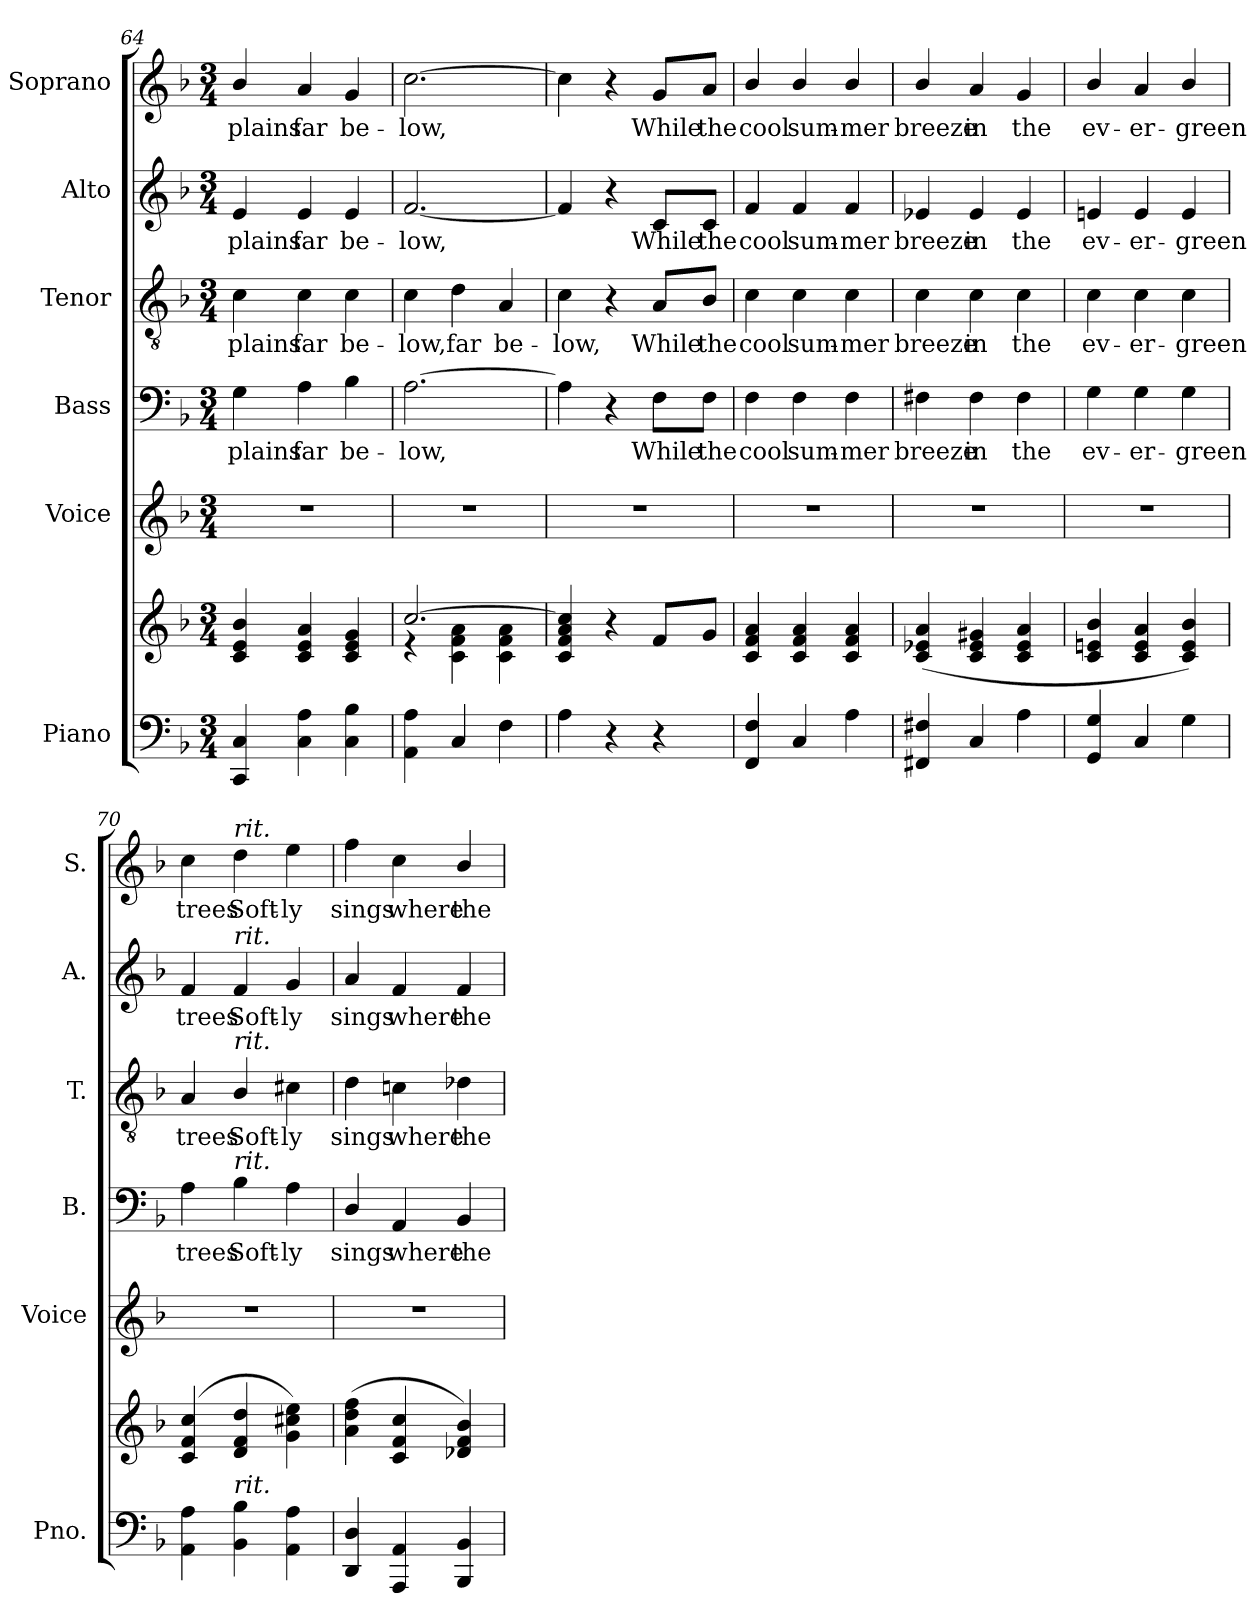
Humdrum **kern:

**kern	**kern	**kern	**kern	**text	**kern	**text	**kern	**text	**kern	**text
*part6	*part6	*part5	*part4	*part4	*part3	*part3	*part2	*part2	*part1	*part1
*staff7	*staff6	*staff5	*staff4	*staff4	*staff3	*staff3	*staff2	*staff2	*staff1	*staff1
*I"Piano	*	*I"Voice	*I"Bass	*	*I"Tenor	*	*I"Alto	*	*I"Soprano	*
*I'Pno.	*	*I'Voice	*I'B.	*	*I'T.	*	*I'A.	*	*I'S.	*
*clefF4	*clefG2	*clefG2	*clefF4	*	*clefGv2	*	*clefG2	*	*clefG2	*
*	*	*	*	*	*ITrd7c12	*	*	*	*	*
*k[b-]	*k[b-]	*k[b-]	*k[b-]	*	*k[b-]	*	*k[b-]	*	*k[b-]	*
*F:	*F:	*F:	*F:	*	*F:	*	*F:	*	*F:	*
*M3/4	*M3/4	*M3/4	*M3/4	*	*M3/4	*	*M3/4	*	*M3/4	*
=64	=64	=64	=64	=64	=64	=64	=64	=64	=64	=64
!	!	!LO:N:vis=1	!	!	!	!	!	!	!	!
!	!	!	!	!LO:LY:b:color=#000000	!	!	!	!	!	!
!	!	!	!	!	!	!LO:LY:b:color=#000000	!	!	!	!
!	!	!	!	!	!	!	!	!LO:LY:b:color=#000000	!	!
!	!	!	!	!	!	!	!	!	!	!LO:LY:b:color=#000000
4CCi/ 4Ci	4ci/ 4ei 4b-i	2.r	4Gi\	plains	4Ci\	plains	4ei/	plains	4b-i/	plains
!	!	!	!	!LO:LY:b:color=#000000	!	!	!	!	!	!
!	!	!	!	!	!	!LO:LY:b:color=#000000	!	!	!	!
!	!	!	!	!	!	!	!	!LO:LY:b:color=#000000	!	!
!	!	!	!	!	!	!	!	!	!	!LO:LY:b:color=#000000
4Ci\ 4Ai	4ci/ 4ei 4ai	.	4Ai\	far	4Ci\	far	4ei/	far	4ai/	far
!	!	!	!	!LO:LY:b:color=#000000	!	!	!	!	!	!
!	!	!	!	!	!	!LO:LY:b:color=#000000	!	!	!	!
!	!	!	!	!	!	!	!	!LO:LY:b:color=#000000	!	!
!	!	!	!	!	!	!	!	!	!	!LO:LY:b:color=#000000
4Ci\ 4B-i	4ci/ 4ei 4gi	.	4B-i\	be-	4Ci\	be-	4ei/	be-	4gi/	be-
!!LO:PB:g=z
=65	=65	=65	=65	=65	=65	=65	=65	=65	=65	=65
*	*^	*	*	*	*	*	*	*	*	*
!	!	!	!LO:N:vis=1	!	!	!	!	!	!	!	!
!	!	!	!	!	!LO:LY:b:color=#000000	!	!	!	!	!	!
!	!	!	!	!	!	!	!LO:LY:b:color=#000000	!	!	!	!
!	!	!	!	!	!	!	!	!	!LO:LY:b:color=#000000	!	!
!	!	!	!	!	!	!	!	!	!	!	!LO:LY:b:color=#000000
4AAi\ 4Ai	[2.cci/	4r	2.r	[2.Ai\	-low,	4Ci\	-low,	[2.fi/	-low,	[2.cci\	-low,
!	!	!	!	!	!	!	!LO:LY:b:color=#000000	!	!	!	!
4Ci/	.	4ci\ 4fi 4ai	.	.	.	4Di\	far	.	.	.	.
!	!	!	!	!	!	!	!LO:LY:b:color=#000000	!	!	!	!
4Fi\	.	4ci\ 4fi 4ai	.	.	.	4AAi/	be-	.	.	.	.
=66	=66	=66	=66	=66	=66	=66	=66	=66	=66	=66	=66
!	!	!	!LO:N:vis=1	!	!	!	!	!	!	!	!
*	*v	*v	*	*	*	*	*	*	*	*	*
*	*^	*	*	*	*	*	*	*	*	*
!	!	!	!	!	!	!	!LO:LY:b:color=#000000	!	!	!	!
*	*v	*v	*	*	*	*	*	*	*	*	*
4Ai\	4ci/ 4fi 4ai 4cci]	2.r	4Ai\]	.	4Ci\	-low,	4fi/]	.	4cci\]	.
4r	4r	.	4r	.	4r	.	4r	.	4r	.
!	!	!	!	!LO:LY:b:color=#000000	!	!	!	!	!	!
!	!	!	!	!	!	!LO:LY:b:color=#000000	!	!	!	!
!	!	!	!	!	!	!	!	!LO:LY:b:color=#000000	!	!
!	!	!	!	!	!	!	!	!	!	!LO:LY:b:color=#000000
4r	8fi/L	.	8Fi\L	While	8AAi/L	While	8ci/L	While	8gi/L	While
!	!	!	!	!LO:LY:b:color=#000000	!	!	!	!	!	!
!	!	!	!	!	!	!LO:LY:b:color=#000000	!	!	!	!
!	!	!	!	!	!	!	!	!LO:LY:b:color=#000000	!	!
!	!	!	!	!	!	!	!	!	!	!LO:LY:b:color=#000000
.	8gi/J	.	8Fi\J	the	8BB-i/J	the	8ci/J	the	8ai/J	the
=67	=67	=67	=67	=67	=67	=67	=67	=67	=67	=67
!	!	!LO:N:vis=1	!	!	!	!	!	!	!	!
!	!	!	!	!LO:LY:b:color=#000000	!	!	!	!	!	!
!	!	!	!	!	!	!LO:LY:b:color=#000000	!	!	!	!
!	!	!	!	!	!	!	!	!LO:LY:b:color=#000000	!	!
!	!	!	!	!	!	!	!	!	!	!LO:LY:b:color=#000000
4FFi/ 4Fi	4ci/ 4fi 4ai	2.r	4Fi\	cool	4Ci\	cool	4fi/	cool	4b-i/	cool
!	!	!	!	!LO:LY:b:color=#000000	!	!	!	!	!	!
!	!	!	!	!	!	!LO:LY:b:color=#000000	!	!	!	!
!	!	!	!	!	!	!	!	!LO:LY:b:color=#000000	!	!
!	!	!	!	!	!	!	!	!	!	!LO:LY:b:color=#000000
4Ci/	4ci/ 4fi 4ai	.	4Fi\	sum-	4Ci\	sum-	4fi/	sum-	4b-i/	sum-
!	!	!	!	!LO:LY:b:color=#000000	!	!	!	!	!	!
!	!	!	!	!	!	!LO:LY:b:color=#000000	!	!	!	!
!	!	!	!	!	!	!	!	!LO:LY:b:color=#000000	!	!
!	!	!	!	!	!	!	!	!	!	!LO:LY:b:color=#000000
4Ai\	4ci/ 4fi 4ai	.	4Fi\	-mer	4Ci\	-mer	4fi/	-mer	4b-i/	-mer
=68	=68	=68	=68	=68	=68	=68	=68	=68	=68	=68
!	!	!LO:N:vis=1	!	!	!	!	!	!	!	!
!	!	!	!	!LO:LY:b:color=#000000	!	!	!	!	!	!
!	!	!	!	!	!	!LO:LY:b:color=#000000	!	!	!	!
!	!	!	!	!	!	!	!	!LO:LY:b:color=#000000	!	!
!	!	!	!	!	!	!	!	!	!	!LO:LY:b:color=#000000
4FF#Xi/ 4F#Xi	(4ci/ 4e-Xi 4ai	2.r	4F#Xi\	breeze	4Ci\	breeze	4e-Xi/	breeze	4b-i/	breeze
!	!	!	!	!LO:LY:b:color=#000000	!	!	!	!	!	!
!	!	!	!	!	!	!LO:LY:b:color=#000000	!	!	!	!
!	!	!	!	!	!	!	!	!LO:LY:b:color=#000000	!	!
!	!	!	!	!	!	!	!	!	!	!LO:LY:b:color=#000000
4Ci/	4ci/ 4e-i 4g#Xi	.	4F#i\	in	4Ci\	in	4e-i/	in	4ai/	in
!	!	!	!	!LO:LY:b:color=#000000	!	!	!	!	!	!
!	!	!	!	!	!	!LO:LY:b:color=#000000	!	!	!	!
!	!	!	!	!	!	!	!	!LO:LY:b:color=#000000	!	!
!	!	!	!	!	!	!	!	!	!	!LO:LY:b:color=#000000
4Ai\	4ci/ 4e-i 4ai	.	4F#i\	the	4Ci\	the	4e-i/	the	4gi/	the
=69	=69	=69	=69	=69	=69	=69	=69	=69	=69	=69
!	!	!LO:N:vis=1	!	!	!	!	!	!	!	!
!	!	!	!	!LO:LY:b:color=#000000	!	!	!	!	!	!
!	!	!	!	!	!	!LO:LY:b:color=#000000	!	!	!	!
!	!	!	!	!	!	!	!	!LO:LY:b:color=#000000	!	!
!	!	!	!	!	!	!	!	!	!	!LO:LY:b:color=#000000
4GGi/ 4Gi	4ci/ 4eni 4b-i	2.r	4Gi\	ev-	4Ci\	ev-	4eni/	ev-	4b-i/	ev-
!	!	!	!	!LO:LY:b:color=#000000	!	!	!	!	!	!
!	!	!	!	!	!	!LO:LY:b:color=#000000	!	!	!	!
!	!	!	!	!	!	!	!	!LO:LY:b:color=#000000	!	!
!	!	!	!	!	!	!	!	!	!	!LO:LY:b:color=#000000
4Ci/	4ci/ 4ei 4ai	.	4Gi\	-er-	4Ci\	-er-	4ei/	-er-	4ai/	-er-
!	!	!	!	!LO:LY:b:color=#000000	!	!	!	!	!	!
!	!	!	!	!	!	!LO:LY:b:color=#000000	!	!	!	!
!	!	!	!	!	!	!	!	!LO:LY:b:color=#000000	!	!
!	!	!	!	!	!	!	!	!	!	!LO:LY:b:color=#000000
4Gi\	4ci/ 4ei 4b-i)	.	4Gi\	-green	4Ci\	-green	4ei/	-green	4b-i/	-green
!!LO:LB:g=z
=70	=70	=70	=70	=70	=70	=70	=70	=70	=70	=70
!	!	!LO:N:vis=1	!	!	!	!	!	!	!	!
!	!	!	!	!LO:LY:b:color=#000000	!	!	!	!	!	!
!	!	!	!	!	!	!LO:LY:b:color=#000000	!	!	!	!
!	!	!	!	!	!	!	!	!LO:LY:b:color=#000000	!	!
!	!	!	!	!	!	!	!	!	!	!LO:LY:b:color=#000000
4AAi\ 4Ai	(4ci/ 4fi 4cci	2.r	4Ai\	trees	4AAi/	trees	4fi/	trees	4cci\	trees
!	!	!	!	!LO:LY:b:color=#000000	!	!	!	!	!	!
!	!	!	!	!	!	!LO:LY:b:color=#000000	!	!	!	!
!	!	!	!	!	!	!	!	!LO:LY:b:color=#000000	!	!
!	!	!	!	!	!	!	!	!	!LO:TX:a:i:t=rit.	!
!	!	!	!	!	!	!	!LO:TX:a:i:t=rit.	!	!	!
!	!	!	!	!	!LO:TX:a:i:t=rit.	!	!	!	!	!
!	!	!	!LO:TX:a:i:t=rit.	!	!	!	!	!	!	!
!LO:TX:a:i:t=rit.	!	!	!	!	!	!	!	!	!	!
!	!	!	!	!	!	!	!	!	!	!LO:LY:b:color=#000000
4BB-i\ 4B-i	4di/ 4fi 4ddi	.	4B-i\	Soft-	4BB-i/	Soft-	4fi/	Soft-	4ddi\	Soft-
!	!	!	!	!LO:LY:b:color=#000000	!	!	!	!	!	!
!	!	!	!	!	!	!LO:LY:b:color=#000000	!	!	!	!
!	!	!	!	!	!	!	!	!LO:LY:b:color=#000000	!	!
!	!	!	!	!	!	!	!	!	!	!LO:LY:b:color=#000000
4AAi\ 4Ai	4gi\ 4cc#Xi 4eei)	.	4Ai\	-ly	4C#Xi\	-ly	4gi/	-ly	4eei\	-ly
=71	=71	=71	=71	=71	=71	=71	=71	=71	=71	=71
!	!	!LO:N:vis=1	!	!	!	!	!	!	!	!
!	!	!	!	!LO:LY:b:color=#000000	!	!	!	!	!	!
!	!	!	!	!	!	!LO:LY:b:color=#000000	!	!	!	!
!	!	!	!	!	!	!	!	!LO:LY:b:color=#000000	!	!
!	!	!	!	!	!	!	!	!	!	!LO:LY:b:color=#000000
4DDi/ 4Di	(4ai\ 4ddi 4ffi	2.r	4Di/	sings	4Di\	sings	4ai/	sings	4ffi\	sings
!	!	!	!	!LO:LY:b:color=#000000	!	!	!	!	!	!
!	!	!	!	!	!	!LO:LY:b:color=#000000	!	!	!	!
!	!	!	!	!	!	!	!	!LO:LY:b:color=#000000	!	!
!	!	!	!	!	!	!	!	!	!	!LO:LY:b:color=#000000
4AAAi/ 4AAi	4ci/ 4fi 4cci	.	4AAi/	where	4Cni\	where	4fi/	where	4cci\	where
!	!	!	!	!LO:LY:b:color=#000000	!	!	!	!	!	!
!	!	!	!	!	!	!LO:LY:b:color=#000000	!	!	!	!
!	!	!	!	!	!	!	!	!LO:LY:b:color=#000000	!	!
!	!	!	!	!	!	!	!	!	!	!LO:LY:b:color=#000000
4BBB-i/ 4BB-i	4d-Xi/ 4fi 4b-i)	.	4BB-i/	the	4D-Xi\	the	4fi/	the	4b-i/	the
=	=	=	=	=	=	=	=	=	=	=
*-	*-	*-	*-	*-	*-	*-	*-	*-	*-	*-
